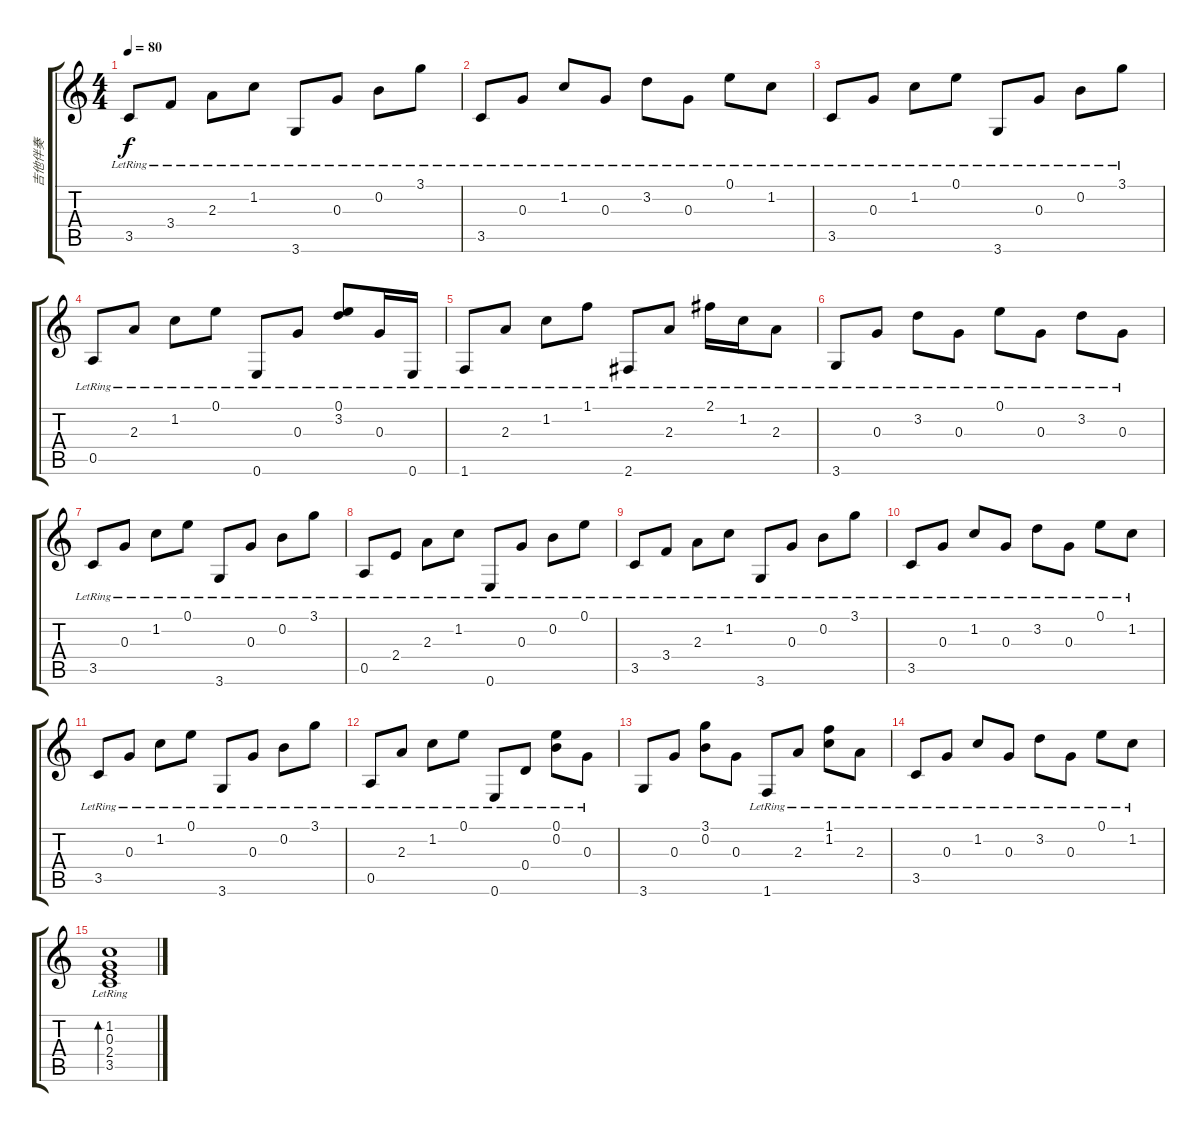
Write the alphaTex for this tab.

\track ("吉他伴奏" "吉他伴奏") {instrument acousticguitarsteel}
\staff {score tabs}
\tuning (E4 B3 G3 D3 A2 E2) {hide}
\ts (4 4)
\tempo 80
\clef g2
\ks c
3.5{lr}.8{dy f} 3.4{lr}.8 2.3{lr}.8 1.2{lr}.8 3.6{lr}.8 0.3{lr}.8 0.2{lr}.8 3.1{lr}.8 |
3.5{lr}.8 0.3{lr}.8 1.2{lr}.8 0.3{lr}.8 3.2{lr}.8 0.3{lr}.8 0.1{lr}.8 1.2{lr}.8 |
3.5{lr}.8 0.3{lr}.8 1.2{lr}.8 0.1{lr}.8 3.6{lr}.8 0.3{lr}.8 0.2{lr}.8 3.1{lr}.8 |
0.5{lr}.8 2.3{lr}.8 1.2{lr}.8 0.1{lr}.8 0.6{lr}.8 0.3{lr}.8 (0.1{lr} 3.2{lr}).8 0.3{lr}.16 0.6{lr}.16 |
1.6{lr}.8 2.3{lr}.8 1.2{lr}.8 1.1{lr}.8 2.6{lr}.8 2.3{lr}.8 2.1{lr}.16 1.2{lr}.16 2.3{lr}.8 |
3.6{lr}.8 0.3{lr}.8 3.2{lr}.8 0.3{lr}.8 0.1{lr}.8 0.3{lr}.8 3.2{lr}.8 0.3{lr}.8 |
3.5{lr}.8 0.3{lr}.8 1.2{lr}.8 0.1{lr}.8 3.6{lr}.8 0.3{lr}.8 0.2{lr}.8 3.1{lr}.8 |
0.5{lr}.8 2.4{lr}.8 2.3{lr}.8 1.2{lr}.8 0.6{lr}.8 0.3{lr}.8 0.2{lr}.8 0.1{lr}.8 |
3.5{lr}.8 3.4{lr}.8 2.3{lr}.8 1.2{lr}.8 3.6{lr}.8 0.3{lr}.8 0.2{lr}.8 3.1{lr}.8 |
3.5{lr}.8 0.3{lr}.8 1.2{lr}.8 0.3{lr}.8 3.2{lr}.8 0.3{lr}.8 0.1{lr}.8 1.2{lr}.8 |
3.5{lr}.8 0.3{lr}.8 1.2{lr}.8 0.1{lr}.8 3.6{lr}.8 0.3{lr}.8 0.2{lr}.8 3.1{lr}.8 |
0.5{lr}.8 2.3{lr}.8 1.2{lr}.8 0.1{lr}.8 0.6{lr}.8 0.4{lr}.8 (0.1{lr} 0.2{lr}).8 0.3{lr}.8 |
3.6.8 0.3.8 (3.1 0.2).8 0.3.8 1.6{lr}.8 2.3{lr}.8 (1.1{lr} 1.2{lr}).8 2.3{lr}.8 |
3.5{lr}.8 0.3{lr}.8 1.2{lr}.8 0.3{lr}.8 3.2{lr}.8 0.3{lr}.8 0.1{lr}.8 1.2{lr}.8 |
(1.2{lr} 0.3{lr} 2.4{lr} 3.5{lr}).1{bd 480}
